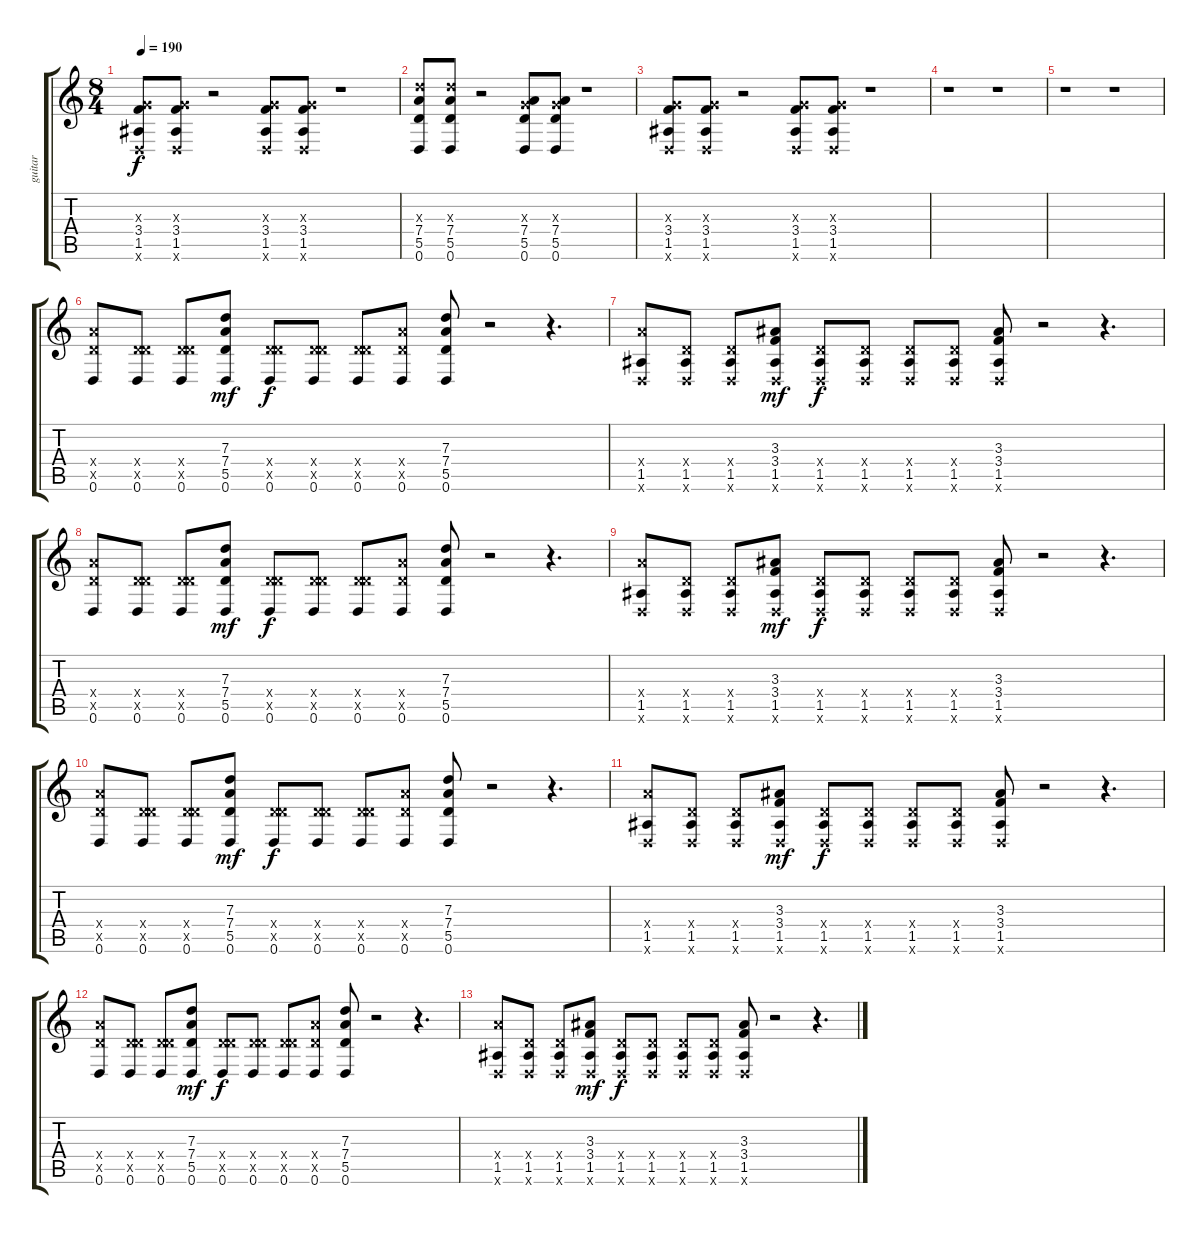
\track ("guitar" "guitar") {instrument distortionguitar}
\staff {score tabs}
\tuning (E4 B3 G3 D3 A2 D2) {hide}
\ts (8 4)
\tempo 190
\clef g2
\ks c
(0.3{x} 3.4 1.5 0.6{x}).8{dy f} (0.3{x} 3.4 1.5 0.6{x}).8 r.2 (0.3{x} 3.4 1.5 0.6{x}).8 (0.3{x} 3.4 1.5 0.6{x}).8 r.1 |
(7.3{x} 7.4 5.5 0.6).8 (7.3{x} 7.4 5.5 0.6).8 r.2 (0.3{x} 7.4 5.5 0.6).8 (0.3{x} 7.4 5.5 0.6).8 r.1 |
(0.3{x} 3.4 1.5 0.6{x}).8 (0.3{x} 3.4 1.5 0.6{x}).8 r.2 (0.3{x} 3.4 1.5 0.6{x}).8 (0.3{x} 3.4 1.5 0.6{x}).8 r.1 |
r.1 r.1 |
r.1 r.1 |
(7.4{x} 5.5{x} 0.6).8 (0.4{x} 5.5{x} 0.6).8 (0.4{x} 5.5{x} 0.6).8 (7.3 7.4 5.5 0.6).8{dy mf} (0.4{x} 5.5{x} 0.6).8{dy f} (0.4{x} 5.5{x} 0.6).8 (0.4{x} 5.5{x} 0.6).8 (7.4{x} 5.5{x} 0.6).8 (7.3 7.4 5.5 0.6).8 r.2 r.4{d} |
(7.4{x} 1.5 0.6{x}).8 (0.4{x} 1.5 0.6{x}).8 (0.4{x} 1.5 0.6{x}).8 (3.3 3.4 1.5 0.6{x}).8{dy mf} (0.4{x} 1.5 0.6{x}).8{dy f} (0.4{x} 1.5 0.6{x}).8 (0.4{x} 1.5 0.6{x}).8 (0.4{x} 1.5 0.6{x}).8 (3.3 3.4 1.5 0.6{x}).8 r.2 r.4{d} |
(7.4{x} 5.5{x} 0.6).8 (0.4{x} 5.5{x} 0.6).8 (0.4{x} 5.5{x} 0.6).8 (7.3 7.4 5.5 0.6).8{dy mf} (0.4{x} 5.5{x} 0.6).8{dy f} (0.4{x} 5.5{x} 0.6).8 (0.4{x} 5.5{x} 0.6).8 (7.4{x} 5.5{x} 0.6).8 (7.3 7.4 5.5 0.6).8 r.2 r.4{d} |
(7.4{x} 1.5 0.6{x}).8 (0.4{x} 1.5 0.6{x}).8 (0.4{x} 1.5 0.6{x}).8 (3.3 3.4 1.5 0.6{x}).8{dy mf} (0.4{x} 1.5 0.6{x}).8{dy f} (0.4{x} 1.5 0.6{x}).8 (0.4{x} 1.5 0.6{x}).8 (0.4{x} 1.5 0.6{x}).8 (3.3 3.4 1.5 0.6{x}).8 r.2 r.4{d} |
(7.4{x} 5.5{x} 0.6).8 (0.4{x} 5.5{x} 0.6).8 (0.4{x} 5.5{x} 0.6).8 (7.3 7.4 5.5 0.6).8{dy mf} (0.4{x} 5.5{x} 0.6).8{dy f} (0.4{x} 5.5{x} 0.6).8 (0.4{x} 5.5{x} 0.6).8 (7.4{x} 5.5{x} 0.6).8 (7.3 7.4 5.5 0.6).8 r.2 r.4{d} |
(7.4{x} 1.5 0.6{x}).8 (0.4{x} 1.5 0.6{x}).8 (0.4{x} 1.5 0.6{x}).8 (3.3 3.4 1.5 0.6{x}).8{dy mf} (0.4{x} 1.5 0.6{x}).8{dy f} (0.4{x} 1.5 0.6{x}).8 (0.4{x} 1.5 0.6{x}).8 (0.4{x} 1.5 0.6{x}).8 (3.3 3.4 1.5 0.6{x}).8 r.2 r.4{d} |
(7.4{x} 5.5{x} 0.6).8 (0.4{x} 5.5{x} 0.6).8 (0.4{x} 5.5{x} 0.6).8 (7.3 7.4 5.5 0.6).8{dy mf} (0.4{x} 5.5{x} 0.6).8{dy f} (0.4{x} 5.5{x} 0.6).8 (0.4{x} 5.5{x} 0.6).8 (7.4{x} 5.5{x} 0.6).8 (7.3 7.4 5.5 0.6).8 r.2 r.4{d} |
(7.4{x} 1.5 0.6{x}).8 (0.4{x} 1.5 0.6{x}).8 (0.4{x} 1.5 0.6{x}).8 (3.3 3.4 1.5 0.6{x}).8{dy mf} (0.4{x} 1.5 0.6{x}).8{dy f} (0.4{x} 1.5 0.6{x}).8 (0.4{x} 1.5 0.6{x}).8 (0.4{x} 1.5 0.6{x}).8 (3.3 3.4 1.5 0.6{x}).8 r.2 r.4{d}
